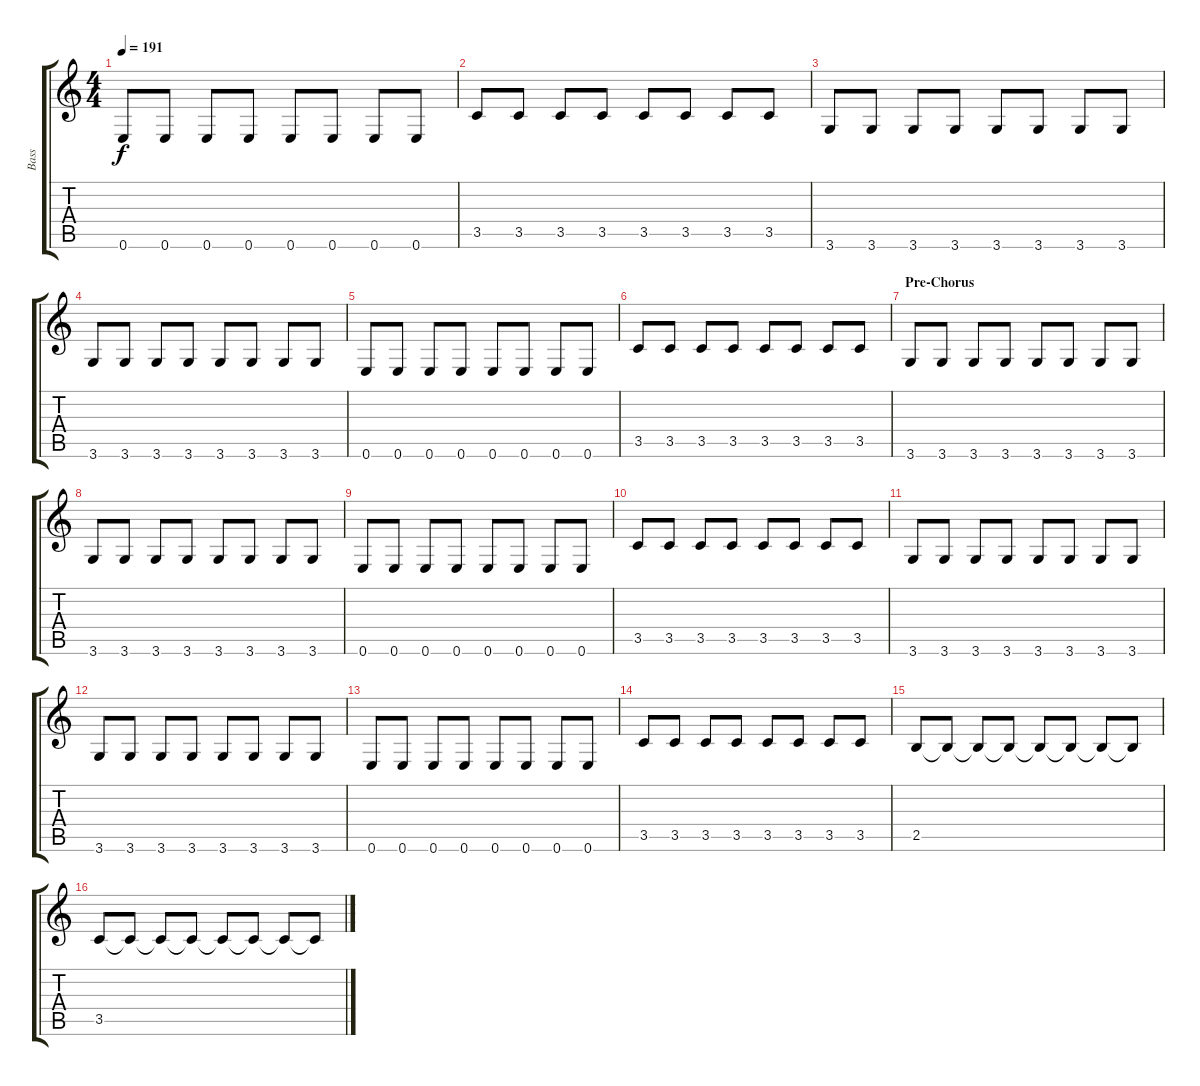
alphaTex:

\track ("Bass" "Bass") {instrument electricbasspick}
\staff {score tabs}
\tuning (E4 B3 G3 D3 A2 E2) {hide}
\ts (4 4)
\tempo 191
\clef g2
\ks c
0.6.8{dy f} 0.6.8 0.6.8 0.6.8 0.6.8 0.6.8 0.6.8 0.6.8 |
3.5.8 3.5.8 3.5.8 3.5.8 3.5.8 3.5.8 3.5.8 3.5.8 |
3.6.8 3.6.8 3.6.8 3.6.8 3.6.8 3.6.8 3.6.8 3.6.8 |
3.6.8 3.6.8 3.6.8 3.6.8 3.6.8 3.6.8 3.6.8 3.6.8 |
0.6.8 0.6.8 0.6.8 0.6.8 0.6.8 0.6.8 0.6.8 0.6.8 |
3.5.8 3.5.8 3.5.8 3.5.8 3.5.8 3.5.8 3.5.8 3.5.8 |
\section ("" "Pre-Chorus")
3.6.8 3.6.8 3.6.8 3.6.8 3.6.8 3.6.8 3.6.8 3.6.8 |
3.6.8 3.6.8 3.6.8 3.6.8 3.6.8 3.6.8 3.6.8 3.6.8 |
0.6.8 0.6.8 0.6.8 0.6.8 0.6.8 0.6.8 0.6.8 0.6.8 |
3.5.8 3.5.8 3.5.8 3.5.8 3.5.8 3.5.8 3.5.8 3.5.8 |
3.6.8 3.6.8 3.6.8 3.6.8 3.6.8 3.6.8 3.6.8 3.6.8 |
3.6.8 3.6.8 3.6.8 3.6.8 3.6.8 3.6.8 3.6.8 3.6.8 |
0.6.8 0.6.8 0.6.8 0.6.8 0.6.8 0.6.8 0.6.8 0.6.8 |
3.5.8 3.5.8 3.5.8 3.5.8 3.5.8 3.5.8 3.5.8 3.5.8 |
2.5.8 2.5{t}.8 2.5{t}.8 2.5{t}.8 2.5{t}.8 2.5{t}.8 2.5{t}.8 2.5{t}.8 |
3.5.8 3.5{t}.8 3.5{t}.8 3.5{t}.8 3.5{t}.8 3.5{t}.8 3.5{t}.8 3.5{t}.8
